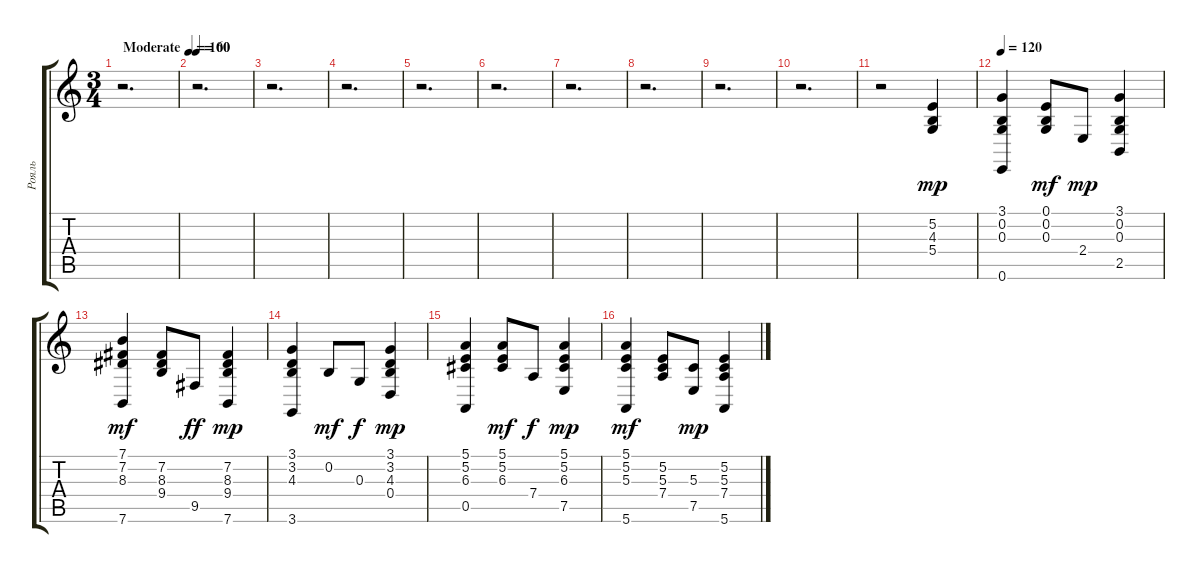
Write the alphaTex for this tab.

\track ("Рояль" "Рояль") {instrument acousticgrandpiano}
\staff {score tabs}
\tuning (E4 B3 G3 D3 A2 E2) {hide}
\ts (3 4)
\tempo (100 "Moderate")
\clef g2
\ks c
r.2{d dy mp instrument acousticgrandpiano} |
\tempo 60
r.2{d} |
r.2{d} |
r.2{d} |
r.2{d} |
r.2{d} |
r.2{d} |
r.2{d} |
r.2{d} |
r.2{d} |
r.2 (5.2 4.3 5.4).4 |
\tempo 120
(3.1 0.2 0.3 0.6).4 (0.1 0.2 0.3).8{dy mf} 2.4.8{dy mp} (3.1 0.2 0.3 2.5).4 |
(7.1 7.2 8.3 7.6).4{dy mf} (7.2 8.3 9.4).8 9.5.8{dy ff} (7.2 8.3 9.4 7.6).4{dy mp} |
(3.1 3.2 4.3 3.6).4 0.2.8{dy mf} 0.3.8{dy f} (3.1 3.2 4.3 0.4).4{dy mp} |
(5.1 5.2 6.3 0.5).4 (5.1 5.2 6.3).8{dy mf} 7.4.8{dy f} (5.1 5.2 6.3 7.5).4{dy mp} |
(5.1 5.2 5.3 5.6).4{dy mf} (5.2 5.3 7.4).8 (5.3 7.5).8{dy mp} (5.2 5.3 7.4 5.6).4
